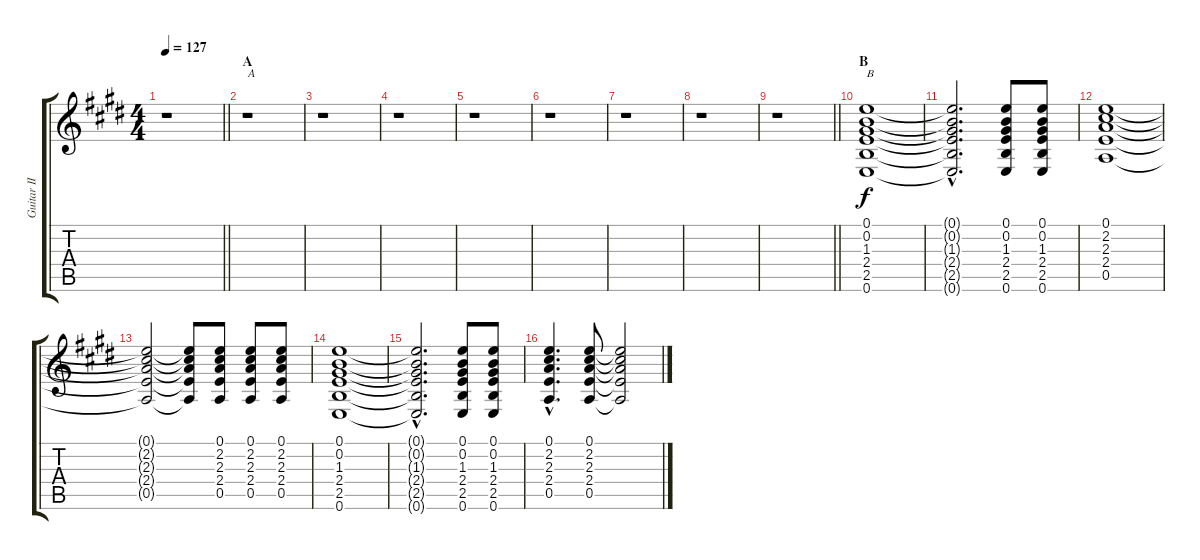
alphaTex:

\track ("Guitar II" "Guitar II") {instrument distortionguitar}
\staff {score tabs}
\tuning (E4 B3 G3 D3 A2 E2) {hide}
\ts (4 4)
\tempo 127
\clef g2
\barLineRight lightlight
\ks e
r.1{dy f instrument distortionguitar} |
\section ("" "A")
r.1{txt "A"} |
r.1 |
r.1 |
r.1 |
r.1 |
r.1 |
r.1 |
\barLineRight lightlight
r.1 |
\section ("" "B")
(0.1 0.2 1.3 2.4 2.5 0.6).1{txt "B"} |
(0.1{hac t} 0.2{hac t} 1.3{hac t} 2.4{hac t} 2.5{hac t} 0.6{hac t}).2{d} (0.1 0.2 1.3 2.4 2.5 0.6).8 (0.1 0.2 1.3 2.4 2.5 0.6).8 |
(0.1 2.2 2.3 2.4 0.5).1 |
(0.1{t} 2.2{t} 2.3{t} 2.4{t} 0.5{t}).2 (0.1{t} 2.2{t} 2.3{t} 2.4{t} 0.5{t}).8 (0.1 2.2 2.3 2.4 0.5).8 (0.1 2.2 2.3 2.4 0.5).8 (0.1 2.2 2.3 2.4 0.5).8 |
(0.1 0.2 1.3 2.4 2.5 0.6).1 |
(0.1{hac t} 0.2{hac t} 1.3{hac t} 2.4{hac t} 2.5{hac t} 0.6{hac t}).2{d} (0.1 0.2 1.3 2.4 2.5 0.6).8 (0.1 0.2 1.3 2.4 2.5 0.6).8 |
(0.1{hac} 2.2{hac} 2.3{hac} 2.4{hac} 0.5{hac}).4{d} (0.1 2.2 2.3 2.4 0.5).8 (0.1{t} 2.2{t} 2.3{t} 2.4{t} 0.5{t}).2
